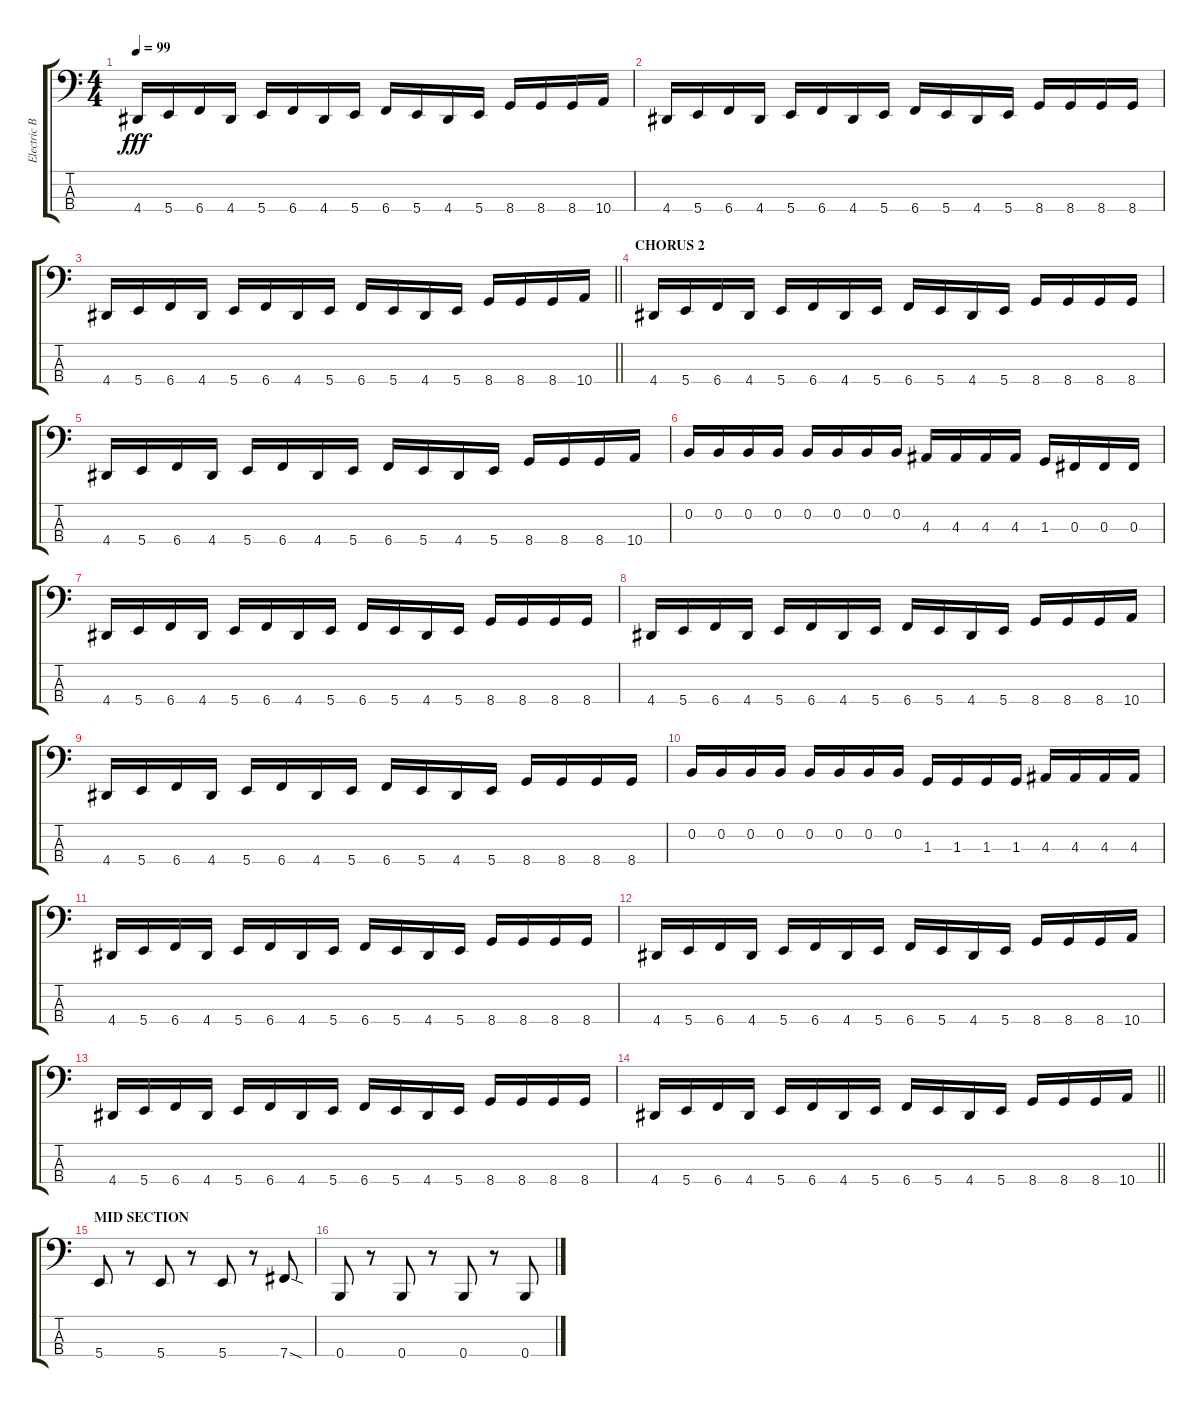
\track ("Electric Bass" "Electric B") {instrument electricbassfinger}
\staff {score tabs}
\tuning (E2 B1 Gb1 B0) {hide}
\ts (4 4)
\tempo 99
\clef f4
\ks c
4.4.16{dy fff} 5.4.16 6.4.16 4.4.16 5.4.16 6.4.16 4.4.16 5.4.16 6.4.16 5.4.16 4.4.16 5.4.16 8.4.16 8.4.16 8.4.16 10.4.16 |
4.4.16 5.4.16 6.4.16 4.4.16 5.4.16 6.4.16 4.4.16 5.4.16 6.4.16 5.4.16 4.4.16 5.4.16 8.4.16 8.4.16 8.4.16 8.4.16 |
\barLineRight lightlight
4.4.16 5.4.16 6.4.16 4.4.16 5.4.16 6.4.16 4.4.16 5.4.16 6.4.16 5.4.16 4.4.16 5.4.16 8.4.16 8.4.16 8.4.16 10.4.16 |
\section ("" "CHORUS 2")
4.4.16 5.4.16 6.4.16 4.4.16 5.4.16 6.4.16 4.4.16 5.4.16 6.4.16 5.4.16 4.4.16 5.4.16 8.4.16 8.4.16 8.4.16 8.4.16 |
4.4.16 5.4.16 6.4.16 4.4.16 5.4.16 6.4.16 4.4.16 5.4.16 6.4.16 5.4.16 4.4.16 5.4.16 8.4.16 8.4.16 8.4.16 10.4.16 |
0.2.16 0.2.16 0.2.16 0.2.16 0.2.16 0.2.16 0.2.16 0.2.16 4.3.16 4.3.16 4.3.16 4.3.16 1.3.16 0.3.16 0.3.16 0.3.16 |
4.4.16 5.4.16 6.4.16 4.4.16 5.4.16 6.4.16 4.4.16 5.4.16 6.4.16 5.4.16 4.4.16 5.4.16 8.4.16 8.4.16 8.4.16 8.4.16 |
4.4.16 5.4.16 6.4.16 4.4.16 5.4.16 6.4.16 4.4.16 5.4.16 6.4.16 5.4.16 4.4.16 5.4.16 8.4.16 8.4.16 8.4.16 10.4.16 |
4.4.16 5.4.16 6.4.16 4.4.16 5.4.16 6.4.16 4.4.16 5.4.16 6.4.16 5.4.16 4.4.16 5.4.16 8.4.16 8.4.16 8.4.16 8.4.16 |
0.2.16 0.2.16 0.2.16 0.2.16 0.2.16 0.2.16 0.2.16 0.2.16 1.3.16 1.3.16 1.3.16 1.3.16 4.3.16 4.3.16 4.3.16 4.3.16 |
4.4.16 5.4.16 6.4.16 4.4.16 5.4.16 6.4.16 4.4.16 5.4.16 6.4.16 5.4.16 4.4.16 5.4.16 8.4.16 8.4.16 8.4.16 8.4.16 |
4.4.16 5.4.16 6.4.16 4.4.16 5.4.16 6.4.16 4.4.16 5.4.16 6.4.16 5.4.16 4.4.16 5.4.16 8.4.16 8.4.16 8.4.16 10.4.16 |
4.4.16 5.4.16 6.4.16 4.4.16 5.4.16 6.4.16 4.4.16 5.4.16 6.4.16 5.4.16 4.4.16 5.4.16 8.4.16 8.4.16 8.4.16 8.4.16 |
\barLineRight lightlight
4.4.16 5.4.16 6.4.16 4.4.16 5.4.16 6.4.16 4.4.16 5.4.16 6.4.16 5.4.16 4.4.16 5.4.16 8.4.16 8.4.16 8.4.16 10.4.16 |
\section ("" "MID SECTION")
5.4.8 r.8 5.4.8 r.8 5.4.8 r.8 7.4{sod}.8 |
0.4.8 r.8 0.4.8 r.8 0.4.8 r.8 0.4.8
